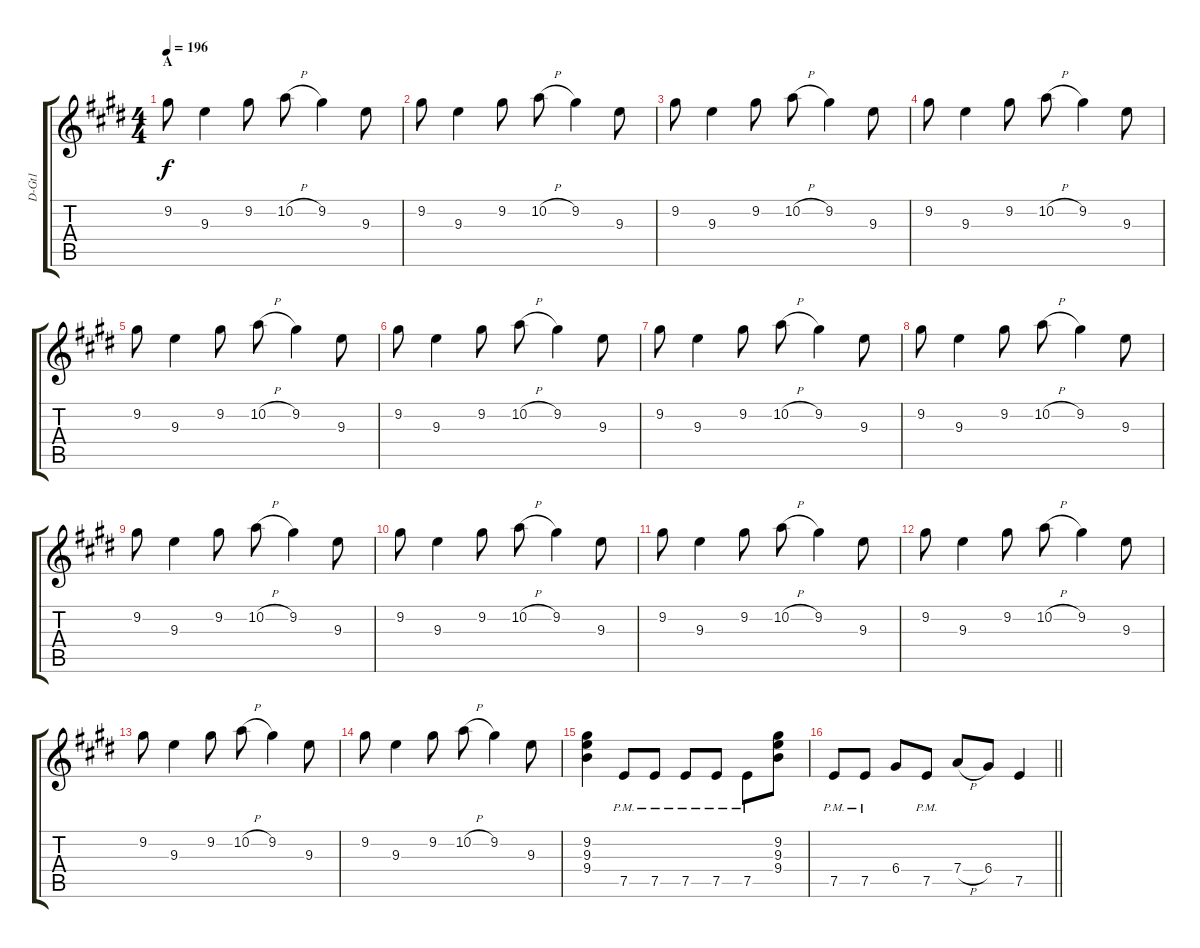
\track ("D-Gt1" "D-Gt1") {instrument distortionguitar}
\staff {score tabs}
\tuning (E4 B3 G3 D3 A2 E2) {hide}
\ts (4 4)
\section ("" "A")
\tempo 196
\clef g2
\ks e
9.2.8{dy f} 9.3.4 9.2.8 10.2{h}.8 9.2.4 9.3.8 |
9.2.8 9.3.4 9.2.8 10.2{h}.8 9.2.4 9.3.8 |
9.2.8 9.3.4 9.2.8 10.2{h}.8 9.2.4 9.3.8 |
9.2.8 9.3.4 9.2.8 10.2{h}.8 9.2.4 9.3.8 |
9.2.8 9.3.4 9.2.8 10.2{h}.8 9.2.4 9.3.8 |
9.2.8 9.3.4 9.2.8 10.2{h}.8 9.2.4 9.3.8 |
9.2.8 9.3.4 9.2.8 10.2{h}.8 9.2.4 9.3.8 |
9.2.8 9.3.4 9.2.8 10.2{h}.8 9.2.4 9.3.8 |
9.2.8 9.3.4 9.2.8 10.2{h}.8 9.2.4 9.3.8 |
9.2.8 9.3.4 9.2.8 10.2{h}.8 9.2.4 9.3.8 |
9.2.8 9.3.4 9.2.8 10.2{h}.8 9.2.4 9.3.8 |
9.2.8 9.3.4 9.2.8 10.2{h}.8 9.2.4 9.3.8 |
9.2.8 9.3.4 9.2.8 10.2{h}.8 9.2.4 9.3.8 |
9.2.8 9.3.4 9.2.8 10.2{h}.8 9.2.4 9.3.8 |
(9.2 9.3 9.4).4 7.5{pm}.8 7.5{pm}.8 7.5{pm}.8 7.5{pm}.8 7.5{pm}.8 (9.2 9.3 9.4).8 |
\barLineRight lightlight
7.5{pm}.8 7.5{pm}.8 6.4.8 7.5{pm}.8 7.4{h}.8 6.4.8 7.5.4
